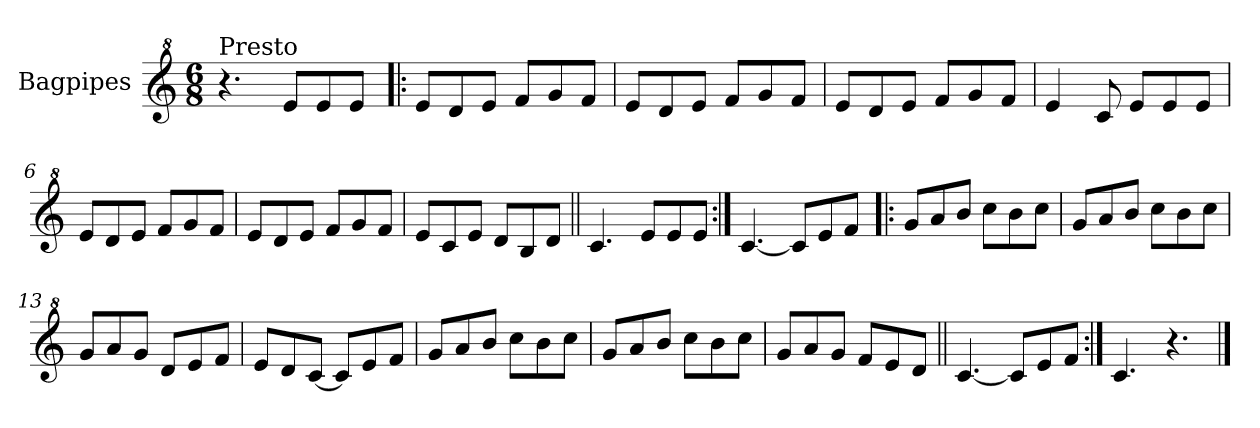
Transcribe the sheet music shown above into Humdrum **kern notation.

**kern
*part1
*staff1
*I"Bagpipes
*I'Bag
*clefG^2
*k[]
*C:
*M6/8
=1
!LO:TX:a:t=Presto
4.r
8ee/L
8ee/
8ee/J
=2!|:
8ee/L
8dd/
8ee/J
8ff/L
8gg/
8ff/J
=3
8ee/L
8dd/
8ee/J
8ff/L
8gg/
8ff/J
=4
8ee/L
8dd/
8ee/J
8ff/L
8gg/
8ff/J
=5
4ee/
8cc/
8ee/L
8ee/
8ee/J
=6
8ee/L
8dd/
8ee/J
8ff/L
8gg/
8ff/J
=7
8ee/L
8dd/
8ee/J
8ff/L
8gg/
8ff/J
!!LO:LB:g=z
=8
8ee/L
8cc/
8ee/J
8dd/L
8b/
8dd/J
=9||
4.cc/
8ee/L
8ee/
8ee/J
=10:|!
[4.cc/
8cc/L]
8ee/
8ff/J
=11!|:
8gg/L
8aa/
8bb/J
8ccc\L
8bb\
8ccc\J
=12
8gg/L
8aa/
8bb/J
8ccc\L
8bb\
8ccc\J
=13
8gg/L
8aa/
8gg/J
8dd/L
8ee/
8ff/J
=14
8ee/L
8dd/
[8cc/J
8cc/L]
8ee/
8ff/J
!!LO:LB:g=z
=15
8gg/L
8aa/
8bb/J
8ccc\L
8bb\
8ccc\J
=16
8gg/L
8aa/
8bb/J
8ccc\L
8bb\
8ccc\J
=17
8gg/L
8aa/
8gg/J
8ff/L
8ee/
8dd/J
=18||
[4.cc/
8cc/L]
8ee/
8ff/J
=19:|!
4.cc/
4.r
==
*-
